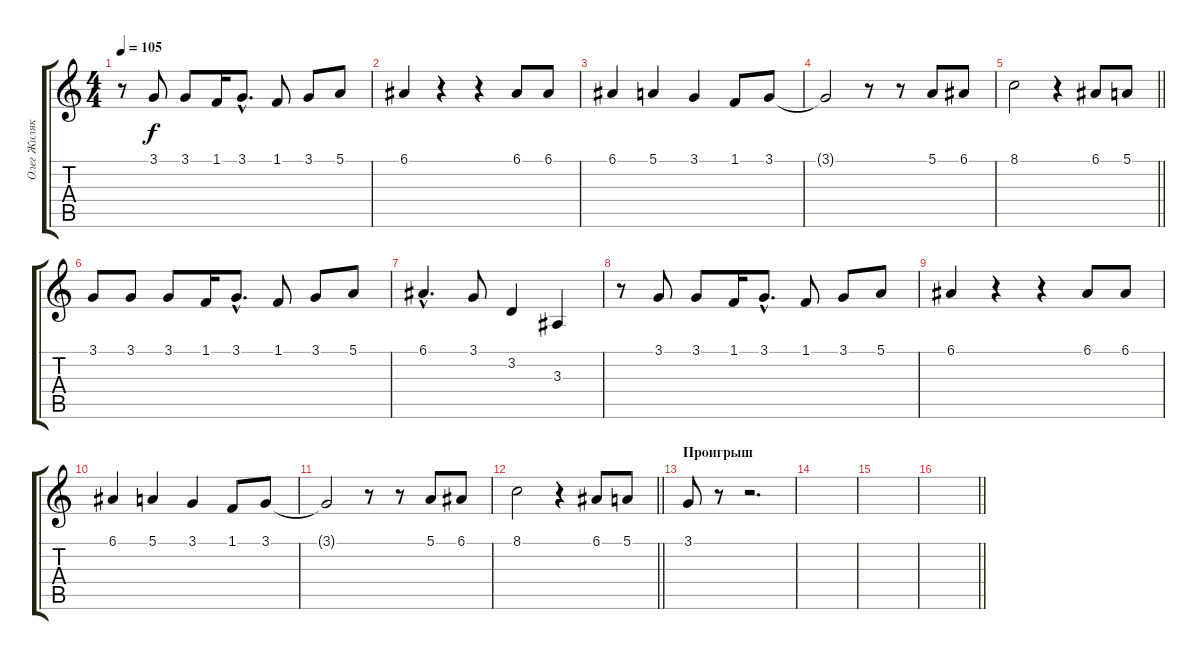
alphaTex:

\track ("Олег Жиляков" "Олег Жиляк") {instrument lead2sawtooth}
\staff {score tabs}
\tuning (E4 B3 G3 D3 A2 E2) {hide}
\ts (4 4)
\tempo 105
\clef g2
\ks c
r.8{dy f} 3.1.8 3.1.8 1.1.16 3.1{hac}.8{d} 1.1.8 3.1.8 5.1.8 |
6.1.4 r.4 r.4 6.1.8 6.1.8 |
6.1.4 5.1.4 3.1.4 1.1.8 3.1.8 |
3.1{t}.2 r.8 r.8 5.1.8 6.1.8 |
\barLineRight lightlight
8.1.2 r.4 6.1.8 5.1.8 |
3.1.8 3.1.8 3.1.8 1.1.16 3.1{hac}.8{d} 1.1.8 3.1.8 5.1.8 |
6.1{hac}.4{d} 3.1.8 3.2.4 3.3.4 |
r.8 3.1.8 3.1.8 1.1.16 3.1{hac}.8{d} 1.1.8 3.1.8 5.1.8 |
6.1.4 r.4 r.4 6.1.8 6.1.8 |
6.1.4 5.1.4 3.1.4 1.1.8 3.1.8 |
3.1{t}.2 r.8 r.8 5.1.8 6.1.8 |
\barLineRight lightlight
8.1.2 r.4 6.1.8 5.1.8 |
\section ("" "Проигрыш")
3.1.8 r.8 r.2{d} |
|
|
\barLineRight lightlight
